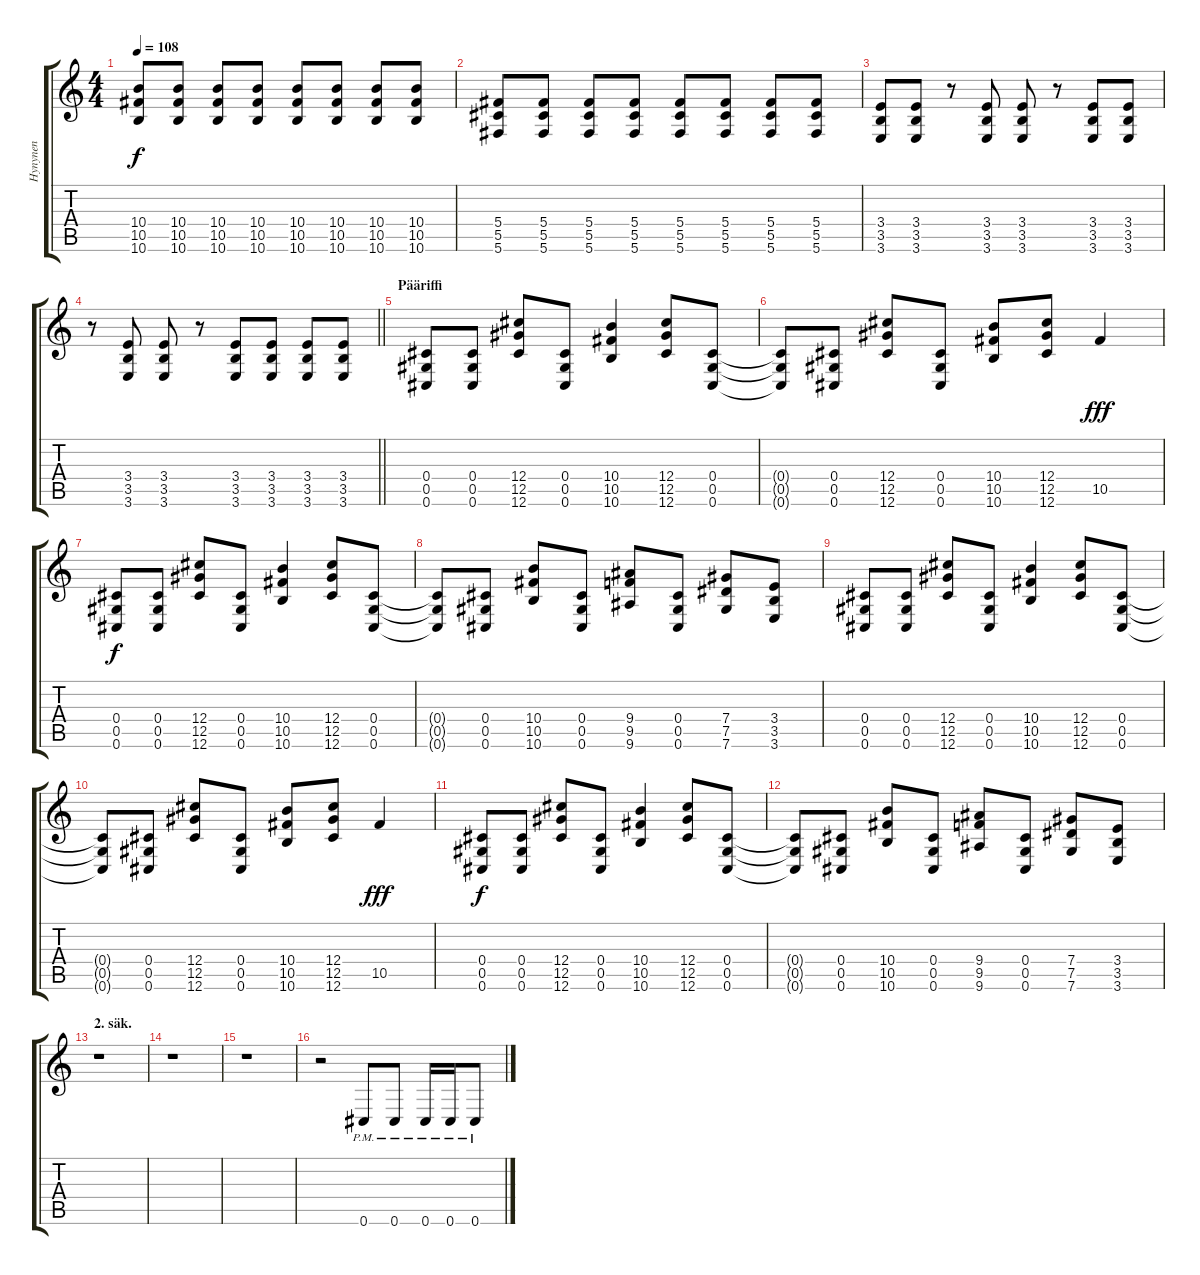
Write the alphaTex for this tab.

\track ("Hynynen" "Hynynen") {instrument distortionguitar}
\staff {score tabs}
\tuning (Eb4 Bb3 Gb3 Db3 Ab2 Db2) {hide}
\ts (4 4)
\tempo 108
\clef g2
\ks c
(10.4 10.5 10.6).8{dy f} (10.4 10.5 10.6).8 (10.4 10.5 10.6).8 (10.4 10.5 10.6).8 (10.4 10.5 10.6).8 (10.4 10.5 10.6).8 (10.4 10.5 10.6).8 (10.4 10.5 10.6).8 |
(5.4 5.5 5.6).8 (5.4 5.5 5.6).8 (5.4 5.5 5.6).8 (5.4 5.5 5.6).8 (5.4 5.5 5.6).8 (5.4 5.5 5.6).8 (5.4 5.5 5.6).8 (5.4 5.5 5.6).8 |
(3.4 3.5 3.6).8 (3.4 3.5 3.6).8 r.8 (3.4 3.5 3.6).8 (3.4 3.5 3.6).8 r.8 (3.4 3.5 3.6).8 (3.4 3.5 3.6).8 |
\barLineRight lightlight
r.8 (3.4 3.5 3.6).8 (3.4 3.5 3.6).8 r.8 (3.4 3.5 3.6).8 (3.4 3.5 3.6).8 (3.4 3.5 3.6).8 (3.4 3.5 3.6).8 |
\section ("" "Pääriffi")
(0.4 0.5 0.6).8 (0.4 0.5 0.6).8 (12.4 12.5 12.6).8 (0.4 0.5 0.6).8 (10.4 10.5 10.6).4 (12.4 12.5 12.6).8 (0.4 0.5 0.6).8 |
(0.4{t} 0.5{t} 0.6{t}).8 (0.4 0.5 0.6).8 (12.4 12.5 12.6).8 (0.4 0.5 0.6).8 (10.4 10.5 10.6).8 (12.4 12.5 12.6).8 10.5.4{dy fff} |
(0.4 0.5 0.6).8{dy f} (0.4 0.5 0.6).8 (12.4 12.5 12.6).8 (0.4 0.5 0.6).8 (10.4 10.5 10.6).4 (12.4 12.5 12.6).8 (0.4 0.5 0.6).8 |
(0.4{t} 0.5{t} 0.6{t}).8 (0.4 0.5 0.6).8 (10.4 10.5 10.6).8 (0.4 0.5 0.6).8 (9.4 9.5 9.6).8 (0.4 0.5 0.6).8 (7.4 7.5 7.6).8 (3.4 3.5 3.6).8 |
(0.4 0.5 0.6).8 (0.4 0.5 0.6).8 (12.4 12.5 12.6).8 (0.4 0.5 0.6).8 (10.4 10.5 10.6).4 (12.4 12.5 12.6).8 (0.4 0.5 0.6).8 |
(0.4{t} 0.5{t} 0.6{t}).8 (0.4 0.5 0.6).8 (12.4 12.5 12.6).8 (0.4 0.5 0.6).8 (10.4 10.5 10.6).8 (12.4 12.5 12.6).8 10.5.4{dy fff} |
(0.4 0.5 0.6).8{dy f} (0.4 0.5 0.6).8 (12.4 12.5 12.6).8 (0.4 0.5 0.6).8 (10.4 10.5 10.6).4 (12.4 12.5 12.6).8 (0.4 0.5 0.6).8 |
(0.4{t} 0.5{t} 0.6{t}).8 (0.4 0.5 0.6).8 (10.4 10.5 10.6).8 (0.4 0.5 0.6).8 (9.4 9.5 9.6).8 (0.4 0.5 0.6).8 (7.4 7.5 7.6).8 (3.4 3.5 3.6).8 |
\section ("" "2. säk.")
r.1 |
r.1 |
r.1 |
r.2 0.6{pm}.8 0.6{pm}.8 0.6{pm}.16 0.6{pm}.16 0.6{pm}.8
